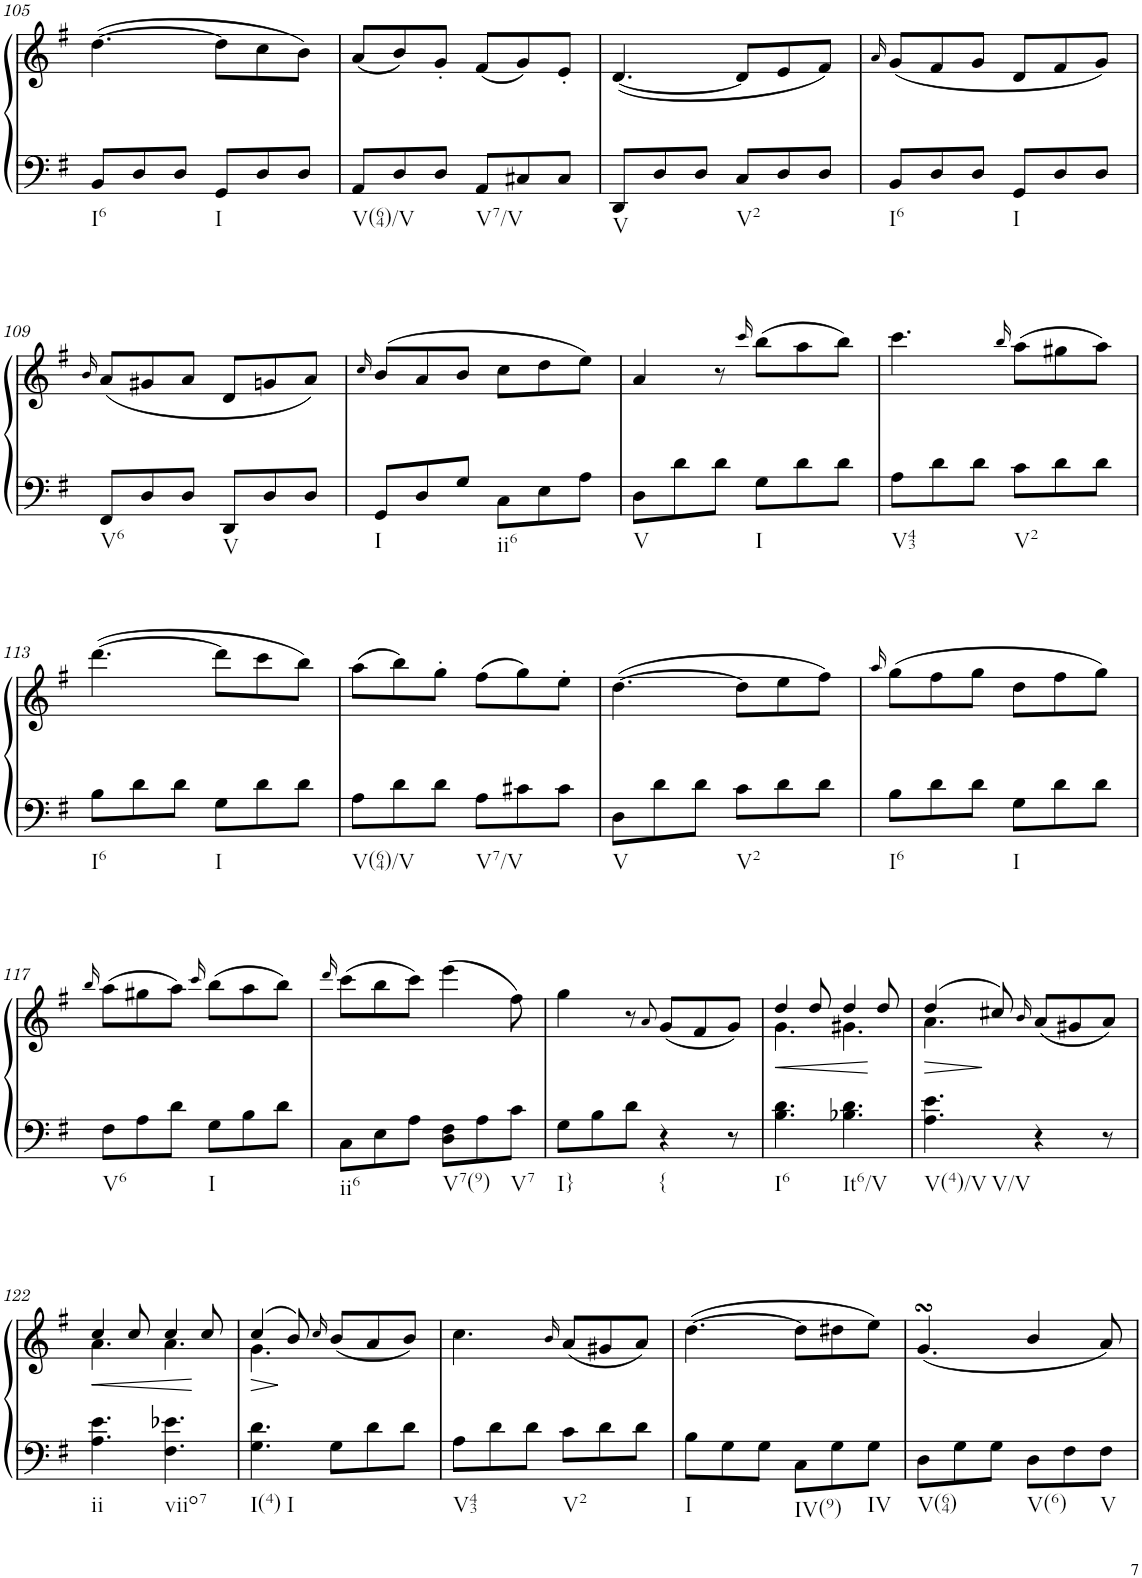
**kern	**kern	**dynam
*part1	*part1	*part1
*staff2	*staff1	*staff1/2
*I"Klavier linke Hand	*	*
!!LO:PB:g=z
*clefF4	*clefG2	*
*k[f#]	*k[f#]	*
*M6/8	*M6/8	*
=105	=105	=105
!LO:TX:b:t=I6	!	!
8BB/L	([4.dd\	.
8D/	.	.
8D/J	.	.
!LO:TX:b:t=I	!	!
8GG/L	8dd\L]	.
8D/	8cc\	.
8D/J	8b\J)	.
=106	=106	=106
!LO:TX:b:t=V(64)/V	!	!
8AA/L	(8a/L	.
8D/	8b/)	.
8D/J	8g'/J	.
!LO:TX:b:t=V7/V	!	!
8AA/L	(8f#/L	.
8C#X/	8g/)	.
8C#/J	8e'/J	.
=107	=107	=107
!LO:TX:b:t=V	!	!
8DD/L	([4.d/	.
8D/	.	.
8D/J	.	.
!LO:TX:b:t=V2	!	!
8C/L	8d/L]	.
8D/	8e/	.
8D/J	8f#/J)	.
=108	=108	=108
.	16qa/	.
!LO:TX:b:t=I6	!	!
8BB/L	(8g/L	.
8D/	8f#/	.
8D/J	8g/J	.
!LO:TX:b:t=I	!	!
8GG/L	8d/L	.
8D/	8f#/	.
8D/J	8g/J)	.
!!LO:LB:g=z
=109	=109	=109
.	16qb/	.
!LO:TX:b:t=V6	!	!
8FF#/L	(8a/L	.
8D/	8g#X/	.
8D/J	8a/J	.
!LO:TX:b:t=V	!	!
8DD/L	8d/L	.
8D/	8gn/	.
8D/J	8a/J)	.
=110	=110	=110
.	16qcc/	.
!LO:TX:b:t=I	!	!
8GG/L	(8b/L	.
8D/	8a/	.
8G/J	8b/J	.
!LO:TX:b:t=ii6	!	!
8C\L	8cc\L	.
8E\	8dd\	.
8A\J	8ee\J)	.
=111	=111	=111
!LO:TX:b:t=V	!	!
8D\L	4a/	.
8d\	.	.
8d\J	8r	.
.	16qccc/	.
!LO:TX:b:t=I	!	!
8G\L	(8bb\L	.
8d\	8aa\	.
8d\J	8bb\J)	.
=112	=112	=112
!LO:TX:b:t=V43	!	!
8A\L	4.ccc\	.
8d\	.	.
8d\J	.	.
.	16qbb/	.
!LO:TX:b:t=V2	!	!
8c\L	(8aa\L	.
8d\	8gg#X\	.
8d\J	8aa\J)	.
!!LO:LB:g=z
=113	=113	=113
!LO:TX:b:t=I6	!	!
8B\L	([4.ddd\	.
8d\	.	.
8d\J	.	.
!LO:TX:b:t=I	!	!
8G\L	8ddd\L]	.
8d\	8ccc\	.
8d\J	8bb\J)	.
=114	=114	=114
!LO:TX:b:t=V(64)/V	!	!
8A\L	(8aa\L	.
8d\	8bb\)	.
8d\J	8gg'\J	.
!LO:TX:b:t=V7/V	!	!
8A\L	(8ff#\L	.
8c#X\	8gg\)	.
8c#\J	8ee'\J	.
=115	=115	=115
!LO:TX:b:t=V	!	!
8D\L	([4.dd\	.
8d\	.	.
8d\J	.	.
!LO:TX:b:t=V2	!	!
8c\L	8dd\L]	.
8d\	8ee\	.
8d\J	8ff#\J)	.
=116	=116	=116
.	16qaa/	.
!LO:TX:b:t=I6	!	!
8B\L	(8gg\L	.
8d\	8ff#\	.
8d\J	8gg\J	.
!LO:TX:b:t=I	!	!
8G\L	8dd\L	.
8d\	8ff#\	.
8d\J	8gg\J)	.
!!LO:LB:g=z
=117	=117	=117
.	16qbb/	.
!LO:TX:b:t=V6	!	!
8F#\L	(8aa\L	.
8A\	8gg#X\	.
8d\J	8aa\J)	.
.	16qccc/	.
!LO:TX:b:t=I	!	!
8G\L	(8bb\L	.
8B\	8aa\	.
8d\J	8bb\J)	.
=118	=118	=118
.	16qddd/	.
!LO:TX:b:t=ii6	!	!
8C\L	(8ccc\L	.
8E\	8bb\	.
8A\J	8ccc\J)	.
!LO:TX:b:t=V7(9)	!	!
8D\ 8F#\L	(4eee\	.
8A\	.	.
!LO:TX:b:t=V7	!	!
8c\J	8ff#\)	.
=119	=119	=119
!LO:TX:b:t=I}	!	!
8G\L	4gg\	.
8B\	.	.
8d\J	8r	.
.	8qa/	.
!LO:TX:b:t={	!	!
4r	(8g/L	.
.	8f#/	.
8r	8g/J)	.
=120	=120	=120
!LO:TX:b:t=I6	!	!
!	!	!LO:HP:b
*	*^	*
4.B\ 4.d\	4dd/	4.g\	<
.	8dd/	.	.
!LO:TX:b:t=It6/V	!	!	!
4.B-X\ 4.d\	4dd/	4.g#X\	.
.	8dd/	.	[
=121	=121	=121	=121
!LO:TX:b:t=V(4)/V	!	!	!
!LO:TX:b:t=V/V	!	!	!
!	!	!	!LO:HP:b
4.A\ 4.e\	(>4dd/	4.a\	>
.	8cc#X/)	.	]
.	16qb/	.	.
4r	(8a/L	4.ryy	.
.	8g#X/	.	.
8r	8a/J)	.	.
!!LO:LB:g=z	!!
=122	=122	=122	=122
!LO:TX:b:t=ii	!	!	!
!	!	!	!LO:HP:b
4.A\ 4.e\	4cc/	4.a\	<
.	8cc/	.	.
!LO:TX:b:t=viio7	!	!	!
4.F#\ 4.e-X\	4cc/	4.a\	.
.	8cc/	.	[
=123	=123	=123	=123
!LO:TX:b:t=I(4)	!	!	!
!LO:TX:b:t=I	!	!	!
!	!	!	!LO:HP:b
4.G\ 4.d\	(4cc/	4.g\	>
.	8b/)	.	]
.	16qcc/	.	.
8G\L	(<8b/L	4.ryy	.
8d\	8a/	.	.
8d\J	8b/J)	.	.
*	*v	*v	*
=124	=124	=124
!LO:TX:b:t=V43	!	!
8A\L	4.cc\	.
8d\	.	.
8d\J	.	.
.	16qb/	.
!LO:TX:b:t=V2	!	!
8c\L	(8a/L	.
8d\	8g#X/	.
8d\J	8a/J)	.
=125	=125	=125
!LO:TX:b:t=I	!	!
8B\L	([4.dd\	.
8G\	.	.
8G\J	.	.
!LO:TX:b:t=IV(9)	!	!
8C\L	8dd\L]	.
8G\	8dd#X\	.
!LO:TX:b:t=IV	!	!
8G\J	8ee\J)	.
=126	=126	=126
!LO:TX:b:t=V(64)	!	!
8D\L	(4.gsSSs/	.
8G\	.	.
8G\J	.	.
!LO:TX:b:t=V(6)	!	!
8D\L	4b/	.
8F#\	.	.
!LO:TX:b:t=V	!	!
8F#\J	8a/)	.
=	=	=
*-	*-	*-
